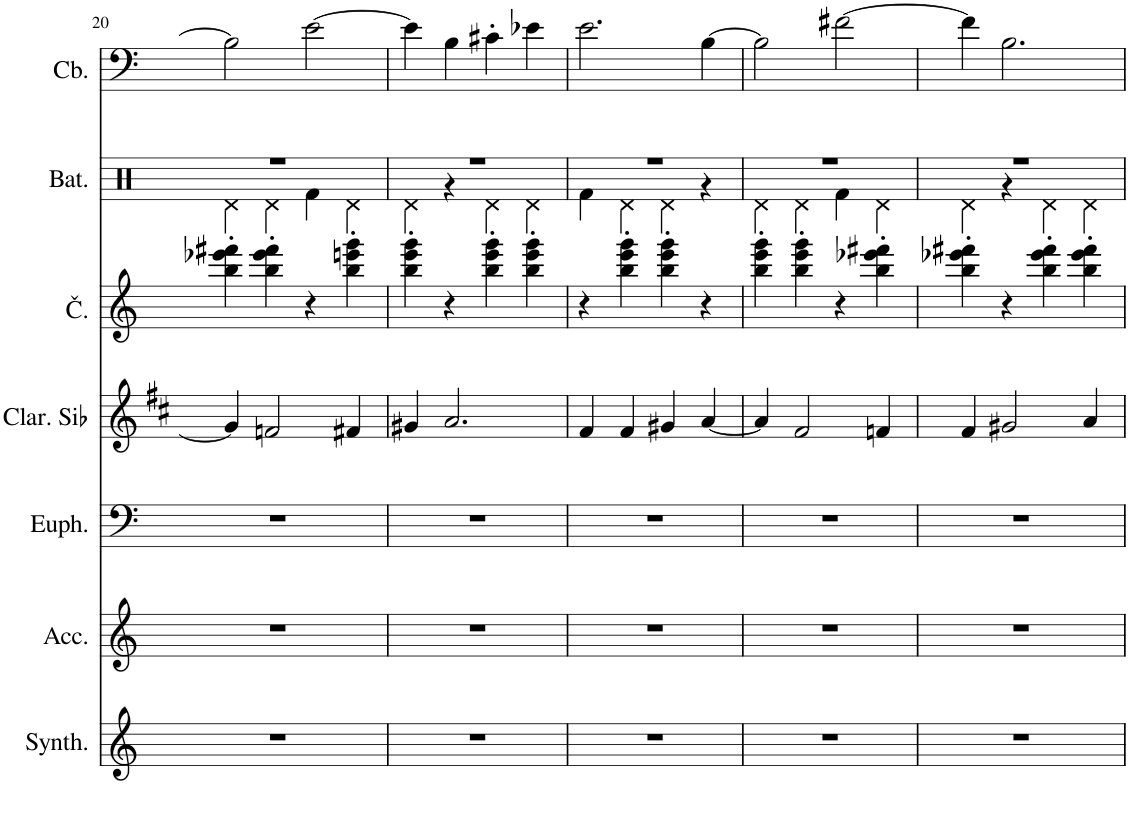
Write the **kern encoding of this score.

**kern	**kern	**kern	**kern	**kern	**kern	**kern
*part7	*part6	*part5	*part4	*part3	*part2	*part1
*staff7	*staff6	*staff5	*staff4	*staff3	*staff2	*staff1
*I"Synthétiseur Pad, Pad 3 (polysynth)	*I"Accordéon , Accordion	*I"Euphonium, Tuba	*I"Clarinette en Sib	*I"Čelo, Acoustic Guitar (nylon)	*I"Batterie	*I"Contrebasse, Acoustic Bass
*I'Synth.	*I'Acc.	*I'Euph.	*I'Clar. Sib	*	*I'Bat.	*I'Cb.
!!LO:PB:g=z
*clefG2	*clefG2	*clefF4	*clefG2	*clefG2	*clefX	*clefF4
*	*	*	*Trd1c2	*Trd14c24	*	*Trd7c12
*k[]	*k[]	*k[]	*k[f#c#]	*k[]	*k[]	*k[]
*M4/4	*M4/4	*M4/4	*M4/4	*M4/4	*M4/4	*M4/4
=20	=20	=20	=20	=20	=20	=20
*	*	*	*	*	*^	*
1r	1r	1r	4g#/]	4bb\' 4eee-X\' 4fff#X\'	1r	4Rd\	2B\]
.	.	.	2fn/	4bb\' 4eee-\' 4fff#\'	.	4Rd\	.
.	.	.	.	4r	.	4Rf\	[2e\
.	.	.	4f#X/	4bb\' 4eeen\' 4ggg\'	.	4Rd\	.
=21	=21	=21	=21	=21	=21	=21	=21
1r	1r	1r	4g#X/	4bb\' 4eee\' 4ggg\'	1r	4Rd\	4e\]
.	.	.	2.a/	4r	.	4r	4B\
.	.	.	.	4bb\' 4eee\' 4ggg\'	.	4Rd\	4c#X'\
.	.	.	.	4bb\' 4eee\' 4ggg\'	.	4Rd\	4e-X\
=22	=22	=22	=22	=22	=22	=22	=22
1r	1r	1r	4f#/	4r	1r	4Rf\	2.e\
.	.	.	4f#/	4bb\' 4eee\' 4ggg\'	.	4Rd\	.
.	.	.	4g#X/	4bb\' 4eee\' 4ggg\'	.	4Rd\	.
.	.	.	[4a/	4r	.	4r	[4B\
=23	=23	=23	=23	=23	=23	=23	=23
1r	1r	1r	4a/]	4bb\' 4eee\' 4ggg\'	1r	4Rd\	2B\]
.	.	.	2f#/	4bb\' 4eee\' 4ggg\'	.	4Rd\	.
.	.	.	.	4r	.	4Rf\	[2f#X\
.	.	.	4fn/	4bb\' 4eee-X\' 4fff#X\'	.	4Rd\	.
=24	=24	=24	=24	=24	=24	=24	=24
1r	1r	1r	4f#/	4bb\' 4eee-X\' 4fff#X\'	1r	4Rd\	4f#\]
.	.	.	2g#X/	4r	.	4r	2.B\
.	.	.	.	4bb\' 4eee-\' 4fff#\'	.	4Rd\	.
.	.	.	4a/	4bb\' 4eee-\' 4fff#\'	.	4Rd\	.
*	*	*	*	*	*v	*v	*
=	=	=	=	=	=	=
*-	*-	*-	*-	*-	*-	*-
